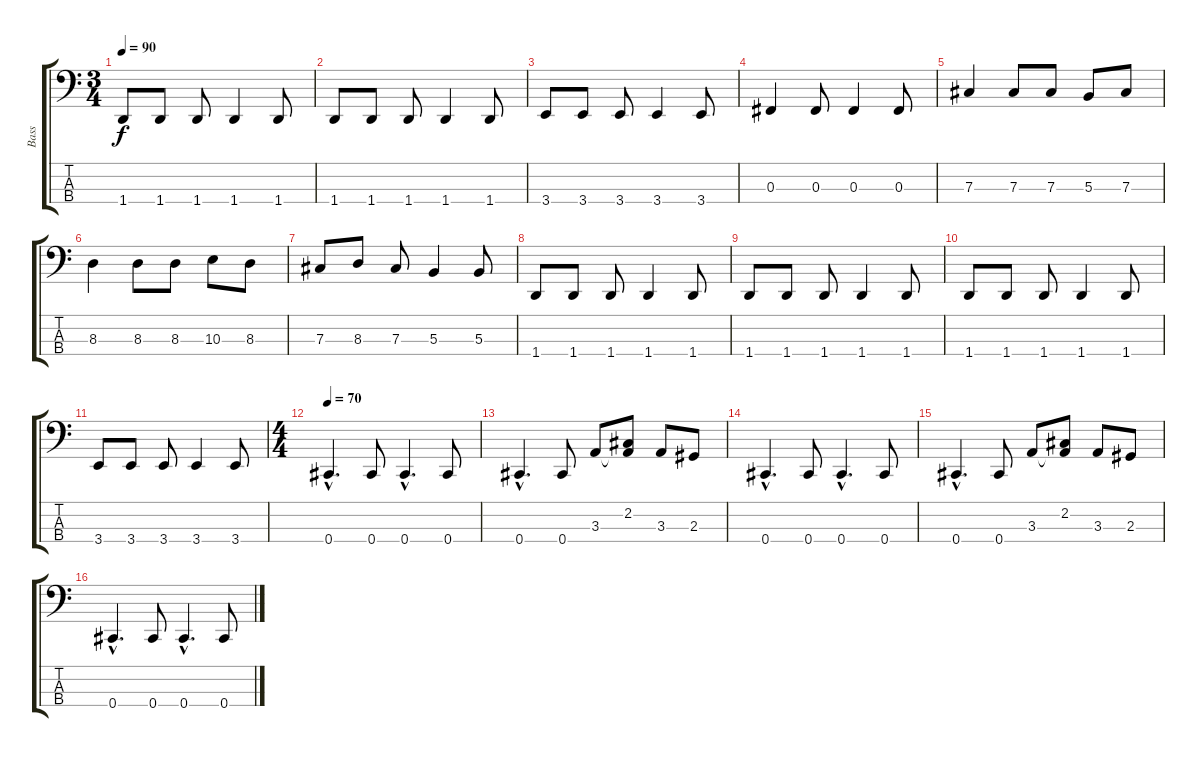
\track ("Bass" "Bass") {instrument electricbasspick}
\staff {score tabs}
\tuning (E2 B1 Gb1 Db1) {hide}
\ts (3 4)
\tempo 90
\clef f4
\ks c
1.4.8{dy f} 1.4.8 1.4.8 1.4.4 1.4.8 |
1.4.8 1.4.8 1.4.8 1.4.4 1.4.8 |
3.4.8 3.4.8 3.4.8 3.4.4 3.4.8 |
0.3.4 0.3.8 0.3.4 0.3.8 |
7.3.4 7.3.8 7.3.8 5.3.8 7.3.8 |
8.3.4 8.3.8 8.3.8 10.3.8 8.3.8 |
7.3.8 8.3.8 7.3.8 5.3.4 5.3.8 |
1.4.8 1.4.8 1.4.8 1.4.4 1.4.8 |
1.4.8 1.4.8 1.4.8 1.4.4 1.4.8 |
1.4.8 1.4.8 1.4.8 1.4.4 1.4.8 |
3.4.8 3.4.8 3.4.8 3.4.4 3.4.8 |
\ts (4 4)
\tempo 70
0.4{hac}.4{d} 0.4.8 0.4{hac}.4{d} 0.4.8 |
0.4{hac}.4{d} 0.4.8 3.3.8 (2.2 3.3{t}).8 3.3.8 2.3.8 |
0.4{hac}.4{d} 0.4.8 0.4{hac}.4{d} 0.4.8 |
0.4{hac}.4{d} 0.4.8 3.3.8 (2.2 3.3{t}).8 3.3.8 2.3.8 |
0.4{hac}.4{d} 0.4.8 0.4{hac}.4{d} 0.4.8
